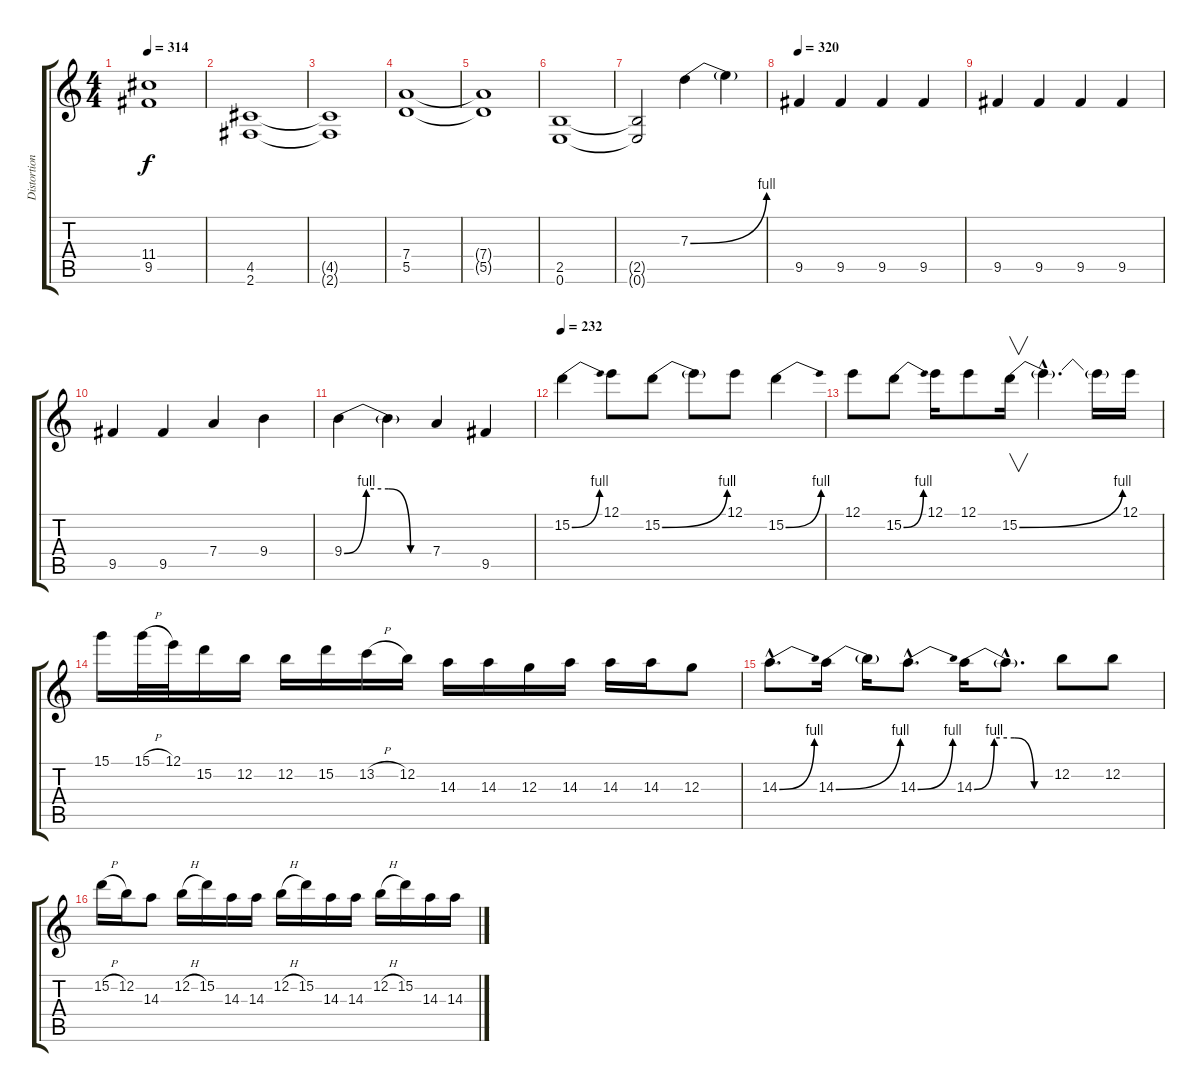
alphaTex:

\track ("Distortion Guitar" "Distortion") {instrument distortionguitar}
\staff {score tabs}
\tuning (E4 B3 G3 D3 A2 E2) {hide}
\ts (4 4)
\tempo 314
\clef g2
\ks c
(11.4{t} 9.5{t}).1{dy f} |
(4.5 2.6).1 |
(4.5{t} 2.6{t}).1 |
(7.4 5.5).1 |
(7.4{t} 5.5{t}).1 |
(2.5 0.6).1 |
(2.5{t} 0.6{t}).2 7.3{be (bend 0 0 60 4)}.4 7.3{t}.4 |
\tempo 320
9.5.4 9.5.4 9.5.4 9.5.4 |
9.5.4 9.5.4 9.5.4 9.5.4 |
9.5.4 9.5.4 7.4.4 9.4.4 |
9.4{be (custom 0 0 15 4 30 4 45 0 60 0)}.4 9.4{t}.4 7.4.4 9.5.4 |
\tempo 232
15.2{be (bend 0 0 60 4)}.4 12.1.8 15.2{be (bend 0 0 60 4)}.8 15.2{t}.8 12.1.8 15.2{be (bend 0 0 60 4)}.4 |
12.1.8 15.2{be (bend 0 0 60 4)}.8 12.1.16 12.1.8 15.2{be (bend 0 0 60 4)}.16{v} 15.2{hac t}.4{d} 15.2{t}.16 12.1.16 |
15.1.16 15.1{h}.32 12.1.32 15.2.16 12.2.16 12.2.16 15.2.16 13.2{h}.16 12.2.16 14.3.16 14.3.16 12.3.16 14.3.16 14.3.16 14.3.16 12.3.8 |
14.3{be (bend 0 0 60 4) hac}.8{d} 14.3{be (bend 0 0 60 4)}.16 14.3{t}.16 14.3{be (bend 0 0 60 4) hac}.8{d} 14.3{be (custom 0 0 15 4 30 4 45 0 60 0)}.16 14.3{hac t}.8{d} 12.2.8 12.2.8 |
15.2{h}.16 12.2.16 14.3.8 12.2{h}.16 15.2.16 14.3.16 14.3.16 12.2{h}.16 15.2.16 14.3.16 14.3.16 12.2{h}.16 15.2.16 14.3.16 14.3.16
